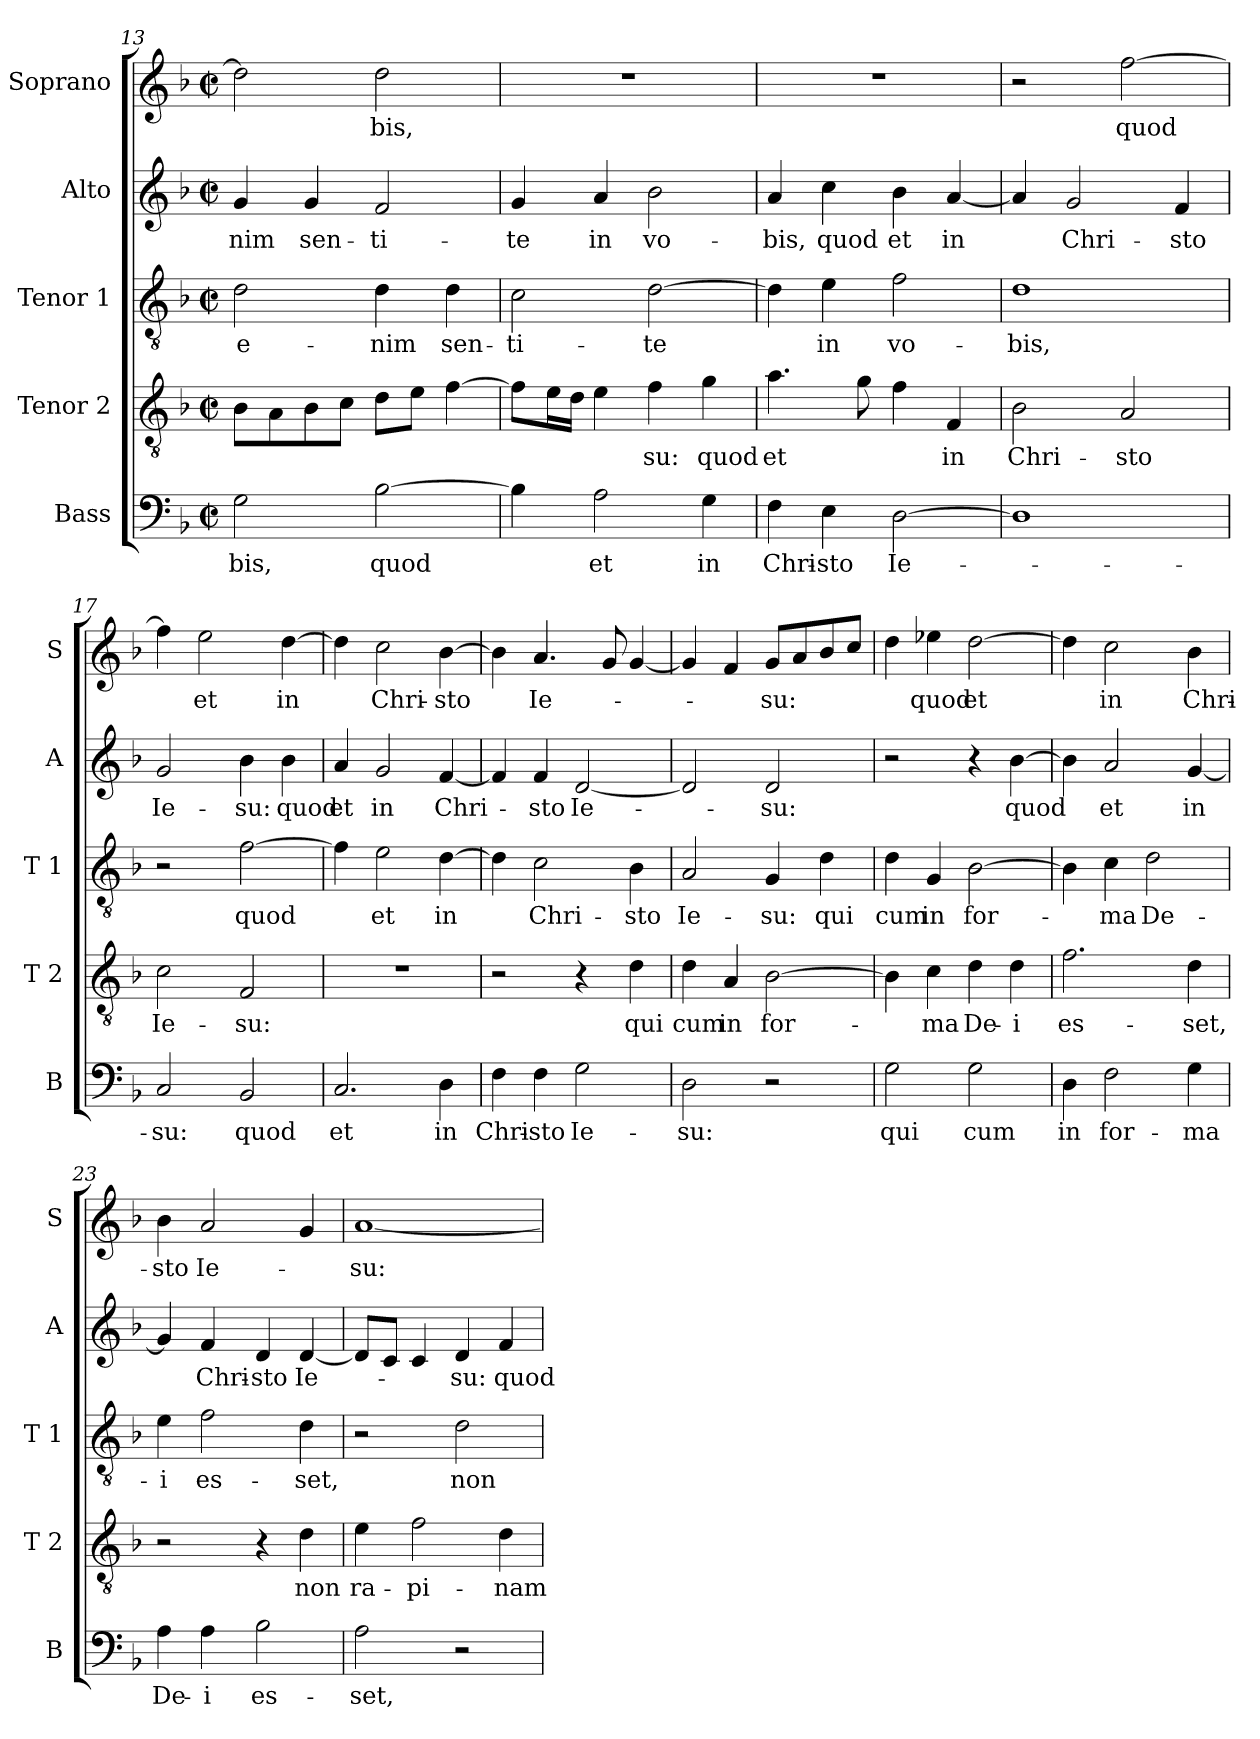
**kern	**text	**kern	**text	**kern	**text	**kern	**text	**kern	**text
*part5	*part5	*part4	*part4	*part3	*part3	*part2	*part2	*part1	*part1
*staff5	*staff5	*staff4	*staff4	*staff3	*staff3	*staff2	*staff2	*staff1	*staff1
*I"Bass	*	*I"Tenor 2	*	*I"Tenor 1	*	*I"Alto	*	*I"Soprano	*
*I'B	*	*I'T 2	*	*I'T 1	*	*I'A	*	*I'S	*
*clefF4	*	*clefGv2	*	*clefGv2	*	*clefG2	*	*clefG2	*
*k[b-]	*	*k[b-]	*	*k[b-]	*	*k[b-]	*	*k[b-]	*
*F:	*	*F:	*	*F:	*	*F:	*	*F:	*
*M2/2	*	*M2/2	*	*M2/2	*	*M2/2	*	*M2/2	*
*met(c|)	*	*met(c|)	*	*met(c|)	*	*met(c|)	*	*met(c|)	*
=13	=13	=13	=13	=13	=13	=13	=13	=13	=13
2G\	-bis,	8B-\L	.	2d\	e-	4g/	-nim	2dd\]	.
.	.	8A\	.	.	.	.	.	.	.
.	.	8B-\	.	.	.	4g/	sen-	.	.
.	.	8c\J	.	.	.	.	.	.	.
[2B-\	quod	8d\L	.	4d\	-nim	2f/	-ti-	2dd\	-bis,
.	.	8e\J	.	.	.	.	.	.	.
.	.	[4f\	.	4d\	sen-	.	.	.	.
=14	=14	=14	=14	=14	=14	=14	=14	=14	=14
4B-\]	.	8f\L]	.	2c\	-ti-	4g/	-te	1r	.
.	.	16e\L	.	.	.	.	.	.	.
.	.	16d\JJ	.	.	.	.	.	.	.
2A\	et	4e\	.	.	.	4a/	in	.	.
.	.	4f\	-su:	[2d\	-te	2b-\	vo-	.	.
4G\	in	4g\	quod	.	.	.	.	.	.
=15	=15	=15	=15	=15	=15	=15	=15	=15	=15
4F\	Chri-	4.a\	et	4d\]	.	4a/	-bis,	1r	.
4E\	-sto	.	.	4e\	in	4cc\	quod	.	.
.	.	8g\	.	.	.	.	.	.	.
[2D\	Ie-	4f\	.	2f\	vo-	4b-\	et	.	.
.	.	4F/	in	.	.	[4a/	in	.	.
!!LO:LB:g=z
=16	=16	=16	=16	=16	=16	=16	=16	=16	=16
1D]	.	2B-\	Chri-	1d	-bis,	4a/]	.	2r	.
.	.	.	.	.	.	2g/	Chri-	.	.
.	.	2A/	-sto	.	.	.	.	[2ff\	quod
.	.	.	.	.	.	4f/	-sto	.	.
=17	=17	=17	=17	=17	=17	=17	=17	=17	=17
2C/	-su:	2c\	Ie-	2r	.	2g/	Ie-	4ff\]	.
.	.	.	.	.	.	.	.	2ee\	et
2BB-/	quod	2F/	-su:	[2f\	quod	4b-\	-su:	.	.
.	.	.	.	.	.	4b-\	quod	[4dd\	in
=18	=18	=18	=18	=18	=18	=18	=18	=18	=18
2.C/	et	1r	.	4f\]	.	4a/	et	4dd\]	.
.	.	.	.	2e\	et	2g/	in	2cc\	Chri-
4D\	in	.	.	[4d\	in	[4f/	Chri-	[4b-\	-sto
=19	=19	=19	=19	=19	=19	=19	=19	=19	=19
4F\	Chri-	2r	.	4d\]	.	4f/]	.	4b-\]	.
4F\	-sto	.	.	2c\	Chri-	4f/	-sto	4.a/	Ie-
2G\	Ie-	4r	.	.	.	[2d/	Ie-	.	.
.	.	.	.	.	.	.	.	8g/	.
.	.	4d\	qui	4B-\	-sto	.	.	[4g/	.
=20	=20	=20	=20	=20	=20	=20	=20	=20	=20
2D\	-su:	4d\	cum	2A/	Ie-	2d/]	.	4g/]	.
.	.	4A/	in	.	.	.	.	4f/	.
2r	.	[2B-\	for-	4G/	-su:	2d/	-su:	8g/L	-su:
.	.	.	.	.	.	.	.	8a/	.
.	.	.	.	4d\	qui	.	.	8b-/	.
.	.	.	.	.	.	.	.	8cc/J	.
!!LO:PB:g=z
=21	=21	=21	=21	=21	=21	=21	=21	=21	=21
2G\	qui	4B-\]	.	4d\	cum	2r	.	4dd\	.
.	.	4c\	-ma	4G/	in	.	.	4ee-X\	quod
2G\	cum	4d\	De-	[2B-\	for-	4r	.	[2dd\	et
.	.	4d\	-i	.	.	[4b-\	quod	.	.
=22	=22	=22	=22	=22	=22	=22	=22	=22	=22
4D\	in	2.f\	es-	4B-\]	.	4b-\]	.	4dd\]	.
2F\	for-	.	.	4c\	-ma	2a/	et	2cc\	in
.	.	.	.	2d\	De-	.	.	.	.
4G\	-ma	4d\	-set,	.	.	[4g/	in	4b-\	Chri-
=23	=23	=23	=23	=23	=23	=23	=23	=23	=23
4A\	De-	2r	.	4e\	-i	4g/]	.	4b-\	-sto
4A\	-i	.	.	2f\	es-	4f/	Chri-	2a/	Ie-
2B-\	es-	4r	.	.	.	4d/	-sto	.	.
.	.	4d\	non	4d\	-set,	[4d/	Ie-	4g/	.
=24	=24	=24	=24	=24	=24	=24	=24	=24	=24
2A\	-set,	4e\	ra-	2r	.	8d/L]	.	[1a	-su:
.	.	.	.	.	.	8c/J	.	.	.
.	.	2f\	-pi-	.	.	4c/	.	.	.
2r	.	.	.	2d\	non	4d/	-su:	.	.
.	.	4d\	-nam	.	.	4f/	quod	.	.
=	=	=	=	=	=	=	=	=	=
*-	*-	*-	*-	*-	*-	*-	*-	*-	*-
